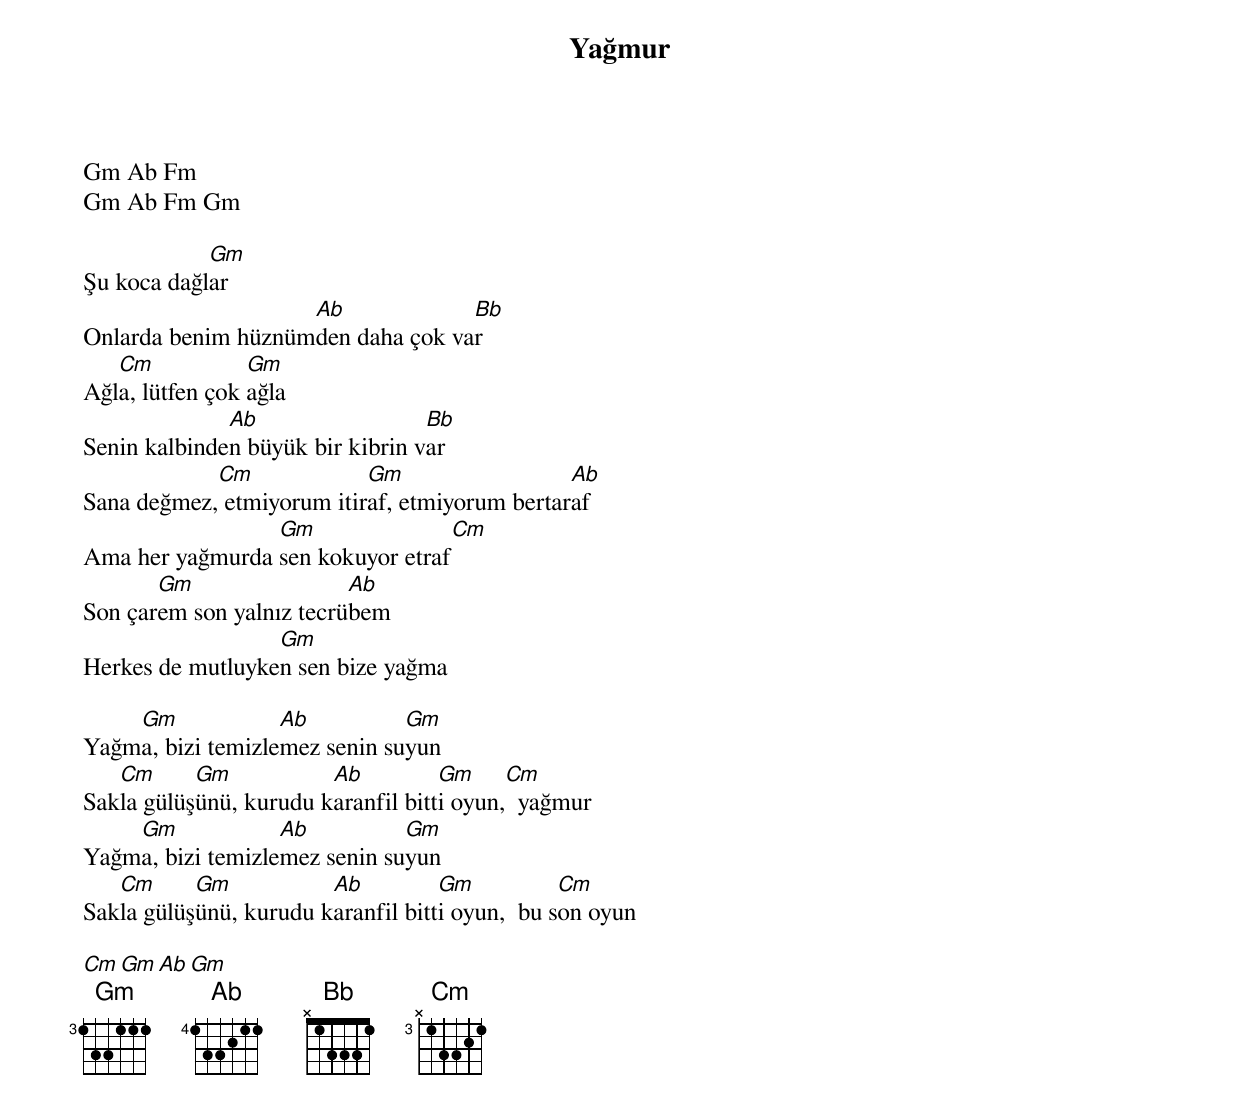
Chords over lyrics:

{title: Yağmur}
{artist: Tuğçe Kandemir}

Gm Ab Fm
Gm Ab Fm Gm

            Gm
Şu koca dağlar
                    Ab             Bb
Onlarda benim hüznümden daha çok var
   Cm            Gm
Ağla, lütfen çok ağla
              Ab                  Bb
Senin kalbinden büyük bir kibrin var
            Cm             Gm                  Ab
Sana değmez, etmiyorum itiraf, etmiyorum bertaraf
                 Gm               Cm
Ama her yağmurda sen kokuyor etraf
       Gm                 Ab
Son çarem son yalnız tecrübem
                  Gm
Herkes de mutluyken sen bize yağma

    Gm             Ab          Gm
Yağma, bizi temizlemez senin suyun
   Cm      Gm           Ab          Gm     Cm
Sakla gülüşünü, kurudu karanfil bitti oyun,  yağmur
    Gm             Ab          Gm
Yağma, bizi temizlemez senin suyun
   Cm      Gm           Ab          Gm           Cm
Sakla gülüşünü, kurudu karanfil bitti oyun,  bu son oyun

Cm Gm Ab Gm
